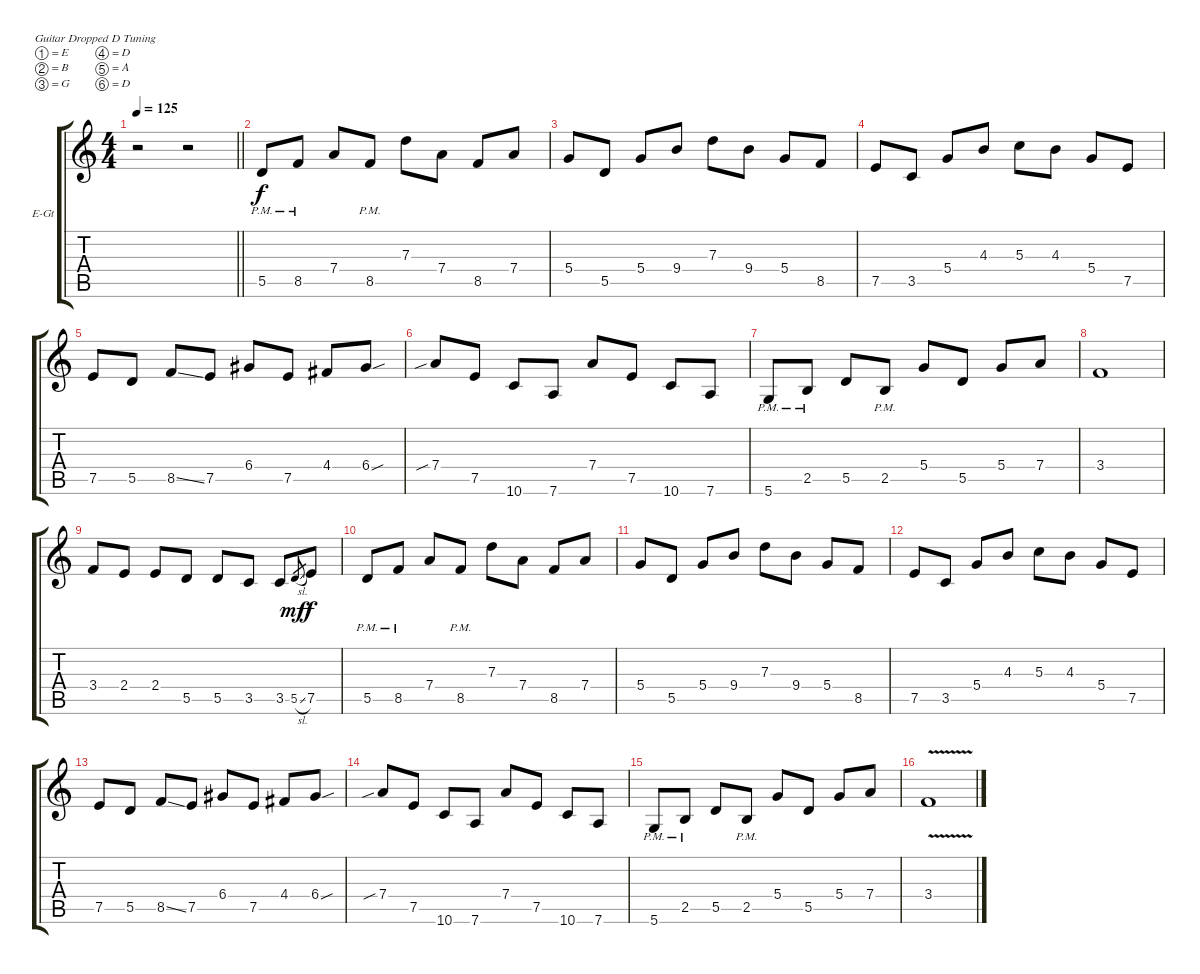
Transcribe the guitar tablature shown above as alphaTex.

\bracketExtendMode groupsimilarinstruments
\firstSystemTrackNameOrientation horizontal
\otherSystemsTrackNameOrientation horizontal
\track ("Zacky Lead" "E-Gt") {instrument distortionguitar}
\staff {score tabs}
\tuning (E4 B3 G3 D3 A2 D2)
\ts (4 4)
\tempo 125
\clef g2
\barLineRight lightlight
\ks c
r.2{dy f} r.2 |
5.5{pm}.8 8.5{pm}.8 7.4.8 8.5{pm}.8 7.3.8 7.4.8 8.5.8 7.4.8 |
5.4.8 5.5.8 5.4.8 9.4.8 7.3.8 9.4.8 5.4.8 8.5.8 |
7.5.8 3.5.8 5.4.8 4.3.8 5.3.8 4.3.8 5.4.8 7.5.8 |
7.5.8 5.5.8 8.5{ss}.8 7.5.8 6.4.8 7.5.8 4.4.8 6.4{sou}.8 |
7.4{sib}.8 7.5.8 10.6.8 7.6.8 7.4.8 7.5.8 10.6.8 7.6.8 |
5.6{pm}.8 2.5{pm}.8 5.5.8 2.5{pm}.8 5.4.8 5.5.8 5.4.8 7.4.8 |
3.4.1 |
3.4.8 2.4.8 2.4.8 5.5.8 5.5.8 3.5.8 3.5.8 5.5{sl}.8{gr dy mf} 7.5.8{dy f} |
5.5{pm}.8 8.5{pm}.8 7.4.8 8.5{pm}.8 7.3.8 7.4.8 8.5.8 7.4.8 |
5.4.8 5.5.8 5.4.8 9.4.8 7.3.8 9.4.8 5.4.8 8.5.8 |
7.5.8 3.5.8 5.4.8 4.3.8 5.3.8 4.3.8 5.4.8 7.5.8 |
7.5.8 5.5.8 8.5{ss}.8 7.5.8 6.4.8 7.5.8 4.4.8 6.4{sou}.8 |
7.4{sib}.8 7.5.8 10.6.8 7.6.8 7.4.8 7.5.8 10.6.8 7.6.8 |
5.6{pm}.8 2.5{pm}.8 5.5.8 2.5{pm}.8 5.4.8 5.5.8 5.4.8 7.4.8 |
3.4{v}.1
